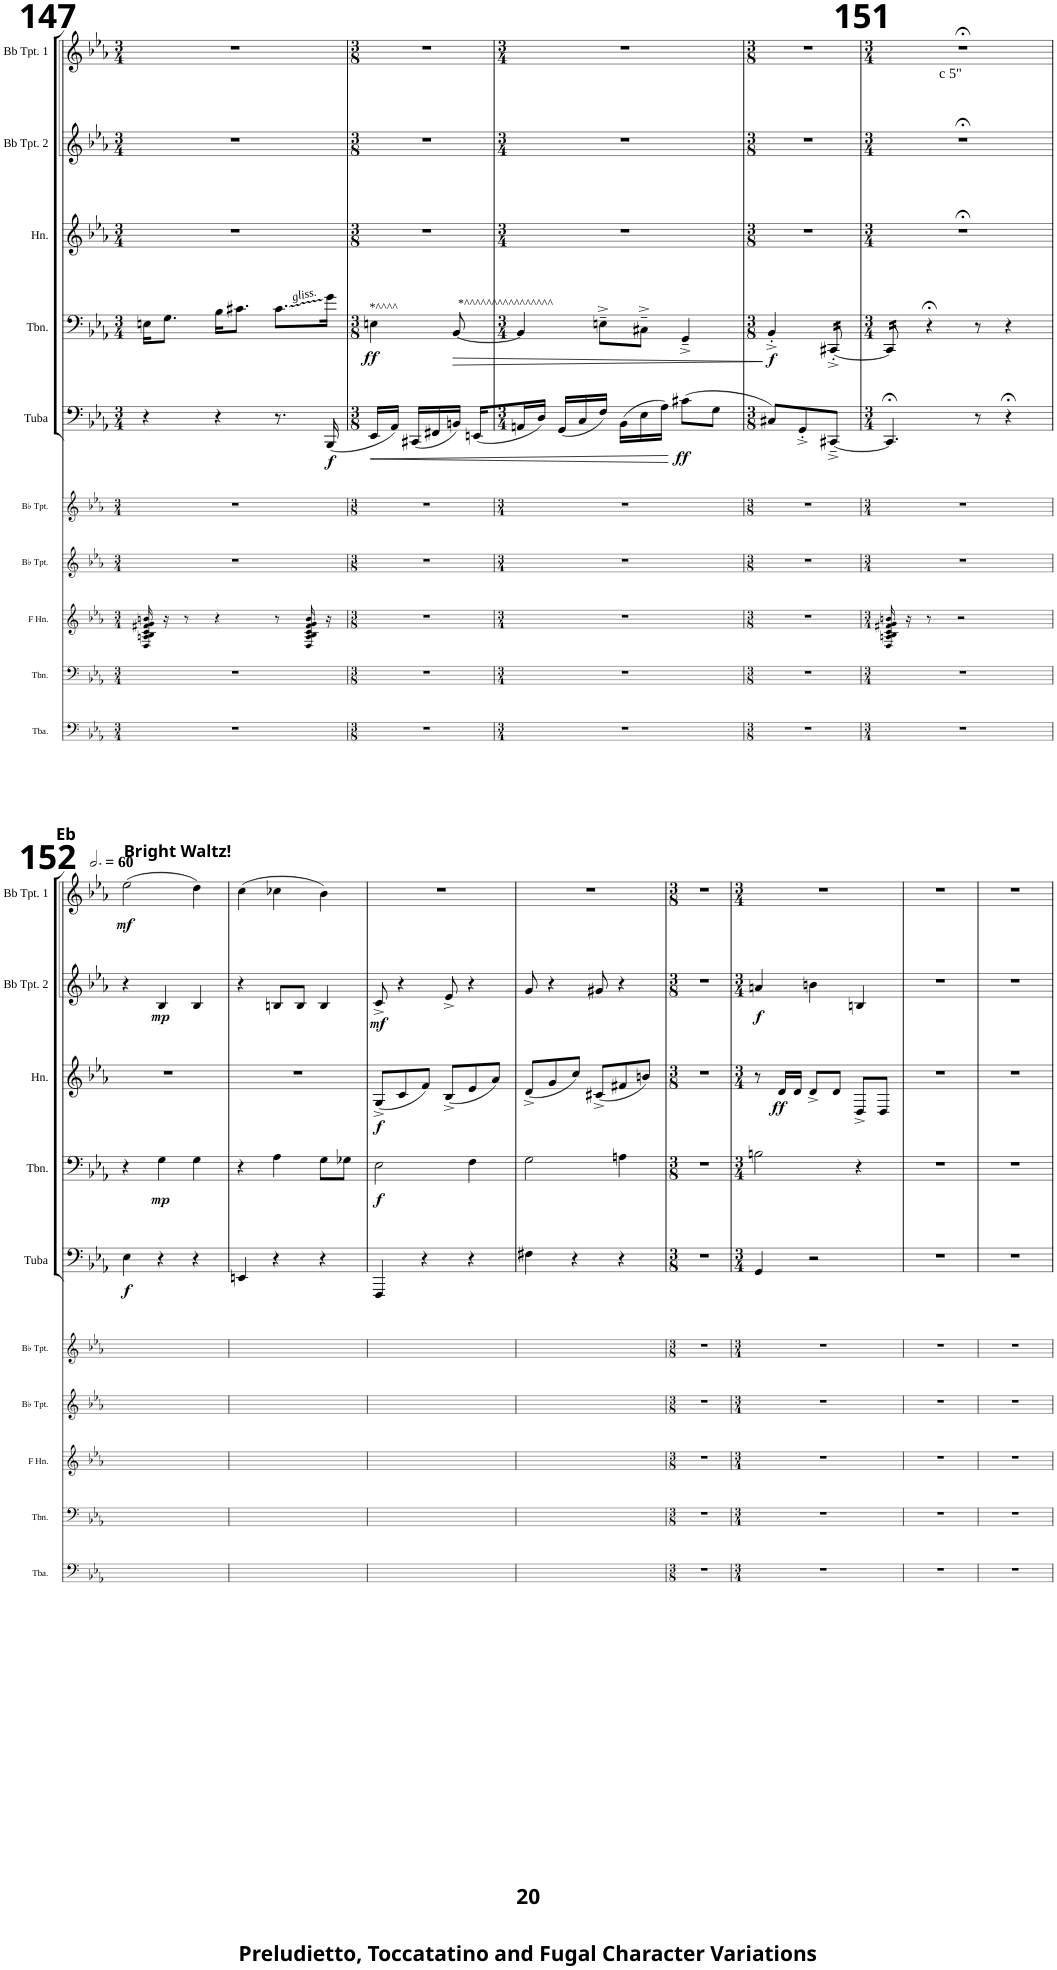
**kern	**kern	**kern	**kern	**kern	**kern	**dynam	**kern	**dynam	**kern	**dynam	**kern	**dynam	**kern	**dynam
*part10	*part9	*part8	*part7	*part6	*part5	*part5	*part4	*part4	*part3	*part3	*part2	*part2	*part1	*part1
*staff10	*staff9	*staff8	*staff7	*staff6	*staff5	*staff5	*staff4	*staff4	*staff3	*staff3	*staff2	*staff2	*staff1	*staff1
*I"Tuba	*I"Trombone	*I"Horn in F	*I"Bb Trumpet	*I"Bb Trumpet	*I"Tuba	*	*I"Trombone	*	*I"Horn in F	*	*I"Trumpet in Bb 2	*	*I"Trumpet in Bb 1	*
*I'Tba.	*I'Tbn.	*	*I'Bb Tpt.	*I'Bb Tpt.	*I'Tuba	*	*I'Tbn.	*	*I'Hn.	*	*	*	*	*
!!LO:PB:g=z
*clefF4	*clefF4	*clefG2	*clefG2	*clefG2	*clefF4	*	*clefF4	*	*clefF4	*	*clefG2	*	*clefG2	*
*	*	*ITrd4c7	*ITrd1c2	*ITrd1c2	*	*	*	*	*ITrd4c7	*	*ITrd1c2	*	*ITrd1c2	*
*k[b-e-a-]	*k[b-e-a-]	*k[b-e-a-]	*k[b-e-a-]	*k[b-e-a-]	*k[b-e-a-]	*	*k[b-e-a-]	*	*k[b-e-a-]	*	*k[b-e-a-]	*	*k[b-e-a-]	*
*M3/4	*M3/4	*M3/4	*M3/4	*M3/4	*M3/4	*	*M3/4	*	*M3/4	*	*M3/4	*	*M3/4	*
=147	=147	=147	=147	=147	=147	=147	=147	=147	=147	=147	=147	=147	=147	=147
2.r	2.r	16D/ 16An/ 16B-/ 16c/ 16f#X/ 16g/ 16bn/	2.r	2.r	4r	.	16En\KL	.	2.r	.	2.r	.	2.r	.
.	.	16r	.	.	.	.	8.G\J	.	.	.	.	.	.	.
.	.	8r	.	.	.	.	.	.	.	.	.	.	.	.
.	.	4r	.	.	4r	.	16B-\KL	.	.	.	.	.	.	.
.	.	.	.	.	.	.	8.c#X\J	.	.	.	.	.	.	.
.	.	8r	.	.	8.r	.	8.c#\L	.	.	.	.	.	.	.
.	.	16D/ 16A/ 16B-/ 16c/ 16f#/ 16g/ 16b/	.	.	.	.	.	.	.	.	.	.	.	.
!	!	!	!	!	!	!LO:DY:b	!	!	!	!	!	!	!	!
.	.	16r	.	.	(16BBB-/	f	16g\Jk	.	.	.	.	.	.	.
=148	=148	=148	=148	=148	=148	=148	=148	=148	=148	=148	=148	=148	=148	=148
*M3/8	*M3/8	*M3/8	*M3/8	*M3/8	*M3/8	*	*M3/8	*	*M3/8	*	*M3/8	*	*M3/8	*
!	!	!	!	!	!	!	!LO:TX:a:t=*^^^^	!	!	!	!	!	!	!
!	!	!	!	!	!	!LO:HP:b	!	!LO:DY:b	!	!	!	!	!	!
4.r	4.r	4.r	4.r	4.r	16EE-/LL	<	4En\	ff	4.r	.	4.r	.	4.r	.
.	.	.	.	.	16AA-/JJ)	.	.	.	.	.	.	.	.	.
.	.	.	.	.	(16CC#X/LL	.	.	.	.	.	.	.	.	.
.	.	.	.	.	16FF#X/	.	.	.	.	.	.	.	.	.
!	!	!	!	!	!	!	!LO:TX:a:t=*^^^^^^^^^^^^^^^^	!	!	!	!	!	!	!
!	!	!	!	!	!	!	!	!LO:HP:b	!	!	!	!	!	!
.	.	.	.	.	16BBn/JJ)	.	[8BB-/	>	.	.	.	.	.	.
.	.	.	.	.	(16EEn/LL	.	.	.	.	.	.	.	.	.
=149	=149	=149	=149	=149	=149	=149	=149	=149	=149	=149	=149	=149	=149	=149
*M3/4	*M3/4	*M3/4	*M3/4	*M3/4	*M3/4	*	*M3/4	*	*M3/4	*	*M3/4	*	*M3/4	*
2.r	2.r	2.r	2.r	2.r	16AAn/L	.	4BB-/]	.	2.r	.	2.r	.	2.r	.
.	.	.	.	.	16D/JJ)	.	.	.	.	.	.	.	.	.
.	.	.	.	.	(16GG/LL	.	.	.	.	.	.	.	.	.
.	.	.	.	.	16C/	.	.	.	.	.	.	.	.	.
.	.	.	.	.	16F/JJ)	.	8En~^\L	.	.	.	.	.	.	.
.	.	.	.	.	(16BB-\LL	.	.	.	.	.	.	.	.	.
.	.	.	.	.	16E-\	.	8C#X~^\J	.	.	.	.	.	.	.
.	.	.	.	.	16A-\JJ)	.	.	.	.	.	.	.	.	.
!	!	!	!	!	!	!LO:DY:n=1:b	!	!	!	!	!	!	!	!
.	.	.	.	.	(8c#X\L	[ ff	4GG~^/	.	.	.	.	.	.	.
.	.	.	.	.	8G\J	.	.	.	.	.	.	.	.	.
.	.	.	.	.	.	.	.	]	.	.	.	.	.	.
=150	=150	=150	=150	=150	=150	=150	=150	=150	=150	=150	=150	=150	=150	=150
*M3/8	*M3/8	*M3/8	*M3/8	*M3/8	*M3/8	*	*M3/8	*	*M3/8	*	*M3/8	*	*M3/8	*
!	!	!	!	!	!	!	!	!LO:DY:b	!	!	!	!	!	!
4.r	4.r	4.r	4.r	4.r	8C#X/L)	.	4BB-'^/	f	4.r	.	4.r	.	4.r	.
.	.	.	.	.	8GG'^/	.	.	.	.	.	.	.	.	.
*	*	*	*	*	*	*	*tremolo	*	*	*	*	*	*	*
.	.	.	.	.	[8CC#X~^/J	.	[32CC#X'^/	.	.	.	.	.	.	.
.	.	.	.	.	.	.	32CC#X'^/	.	.	.	.	.	.	.
.	.	.	.	.	.	.	32CC#X'^/	.	.	.	.	.	.	.
.	.	.	.	.	.	.	32CC#X'^/	.	.	.	.	.	.	.
=151	=151	=151	=151	=151	=151	=151	=151	=151	=151	=151	=151	=151	=151	=151
*M3/4	*M3/4	*M3/4	*M3/4	*M3/4	*M3/4	*	*M3/4	*	*M3/4	*	*M3/4	*	*M3/4	*
!	!	!	!	!	!	!	!	!	!	!	!	!	!LO:TX:a:t=c 5"	!
2.r	2.r	16D/ 16An/ 16B-/ 16c/ 16f#X/ 16g/ 16bn/	2.r	2.r	4.CC#;</]	.	32CC#/]	.	2.r;<	.	2.r;<	.	2.r;<	.
.	.	.	.	.	.	.	32CC#/	.	.	.	.	.	.	.
.	.	16r	.	.	.	.	32CC#/	.	.	.	.	.	.	.
.	.	.	.	.	.	.	32CC#/	.	.	.	.	.	.	.
*	*	*	*	*	*	*	*Xtremolo	*	*	*	*	*	*	*
.	.	8r	.	.	.	.	4r;<	.	.	.	.	.	.	.
.	.	2r	.	.	.	.	.	.	.	.	.	.	.	.
.	.	.	.	.	8r	.	8r	.	.	.	.	.	.	.
.	.	.	.	.	4r;<	.	4r	.	.	.	.	.	.	.
!!LO:LB:g=z
=152	=152	=152	=152	=152	=152	=152	=152	=152	=152	=152	=152	=152	=152	=152
*	*	*	*	*	*	*	*	*	*	*	*	*	*MM180	*
!	!	!	!	!	!	!	!	!	!	!	!	!	!LO:TX:a:B:t=Eb	!
!	!	!	!	!	!	!	!	!	!	!	!	!	!LO:TX:a:B:t=Bright Waltz!	!
!	!	!	!	!	!	!LO:DY:b	!	!	!	!	!	!	!	!LO:DY:b
2.ryy	2.ryy	2.ryy	2.ryy	2.ryy	4E-\	f	4r	.	2.r	.	4r	.	(2ee-\	mf
!	!	!	!	!	!	!	!	!LO:DY:b	!	!	!	!LO:DY:b	!	!
.	.	.	.	.	4r	.	4G\	mp	.	.	4B-/	mp	.	.
.	.	.	.	.	4r	.	4G\	.	.	.	4B-/	.	4dd\)	.
=153	=153	=153	=153	=153	=153	=153	=153	=153	=153	=153	=153	=153	=153	=153
2.ryy	2.ryy	2.ryy	2.ryy	2.ryy	4EEn/	.	4r	.	2.r	.	4r	.	(4cc\	.
.	.	.	.	.	4r	.	4A-\	.	.	.	8Bn/L	.	4cc-X\	.
.	.	.	.	.	.	.	.	.	.	.	8B/J	.	.	.
.	.	.	.	.	4r	.	8G\L	.	.	.	4B/	.	4b-\)	.
.	.	.	.	.	.	.	8G-X\J	.	.	.	.	.	.	.
=154	=154	=154	=154	=154	=154	=154	=154	=154	=154	=154	=154	=154	=154	=154
!	!	!	!	!	!	!	!	!LO:DY:b	!	!LO:DY:b	!	!LO:DY:b	!	!
2.ryy	2.ryy	2.ryy	2.ryy	2.ryy	4FFF/	.	2E-\	f	(8G^/L	f	8c^/	mf	2.r	.
.	.	.	.	.	.	.	.	.	8c/	.	4r	.	.	.
.	.	.	.	.	4r	.	.	.	8f/J)	.	.	.	.	.
.	.	.	.	.	.	.	.	.	(8B-^/L	.	8e-^/	.	.	.
.	.	.	.	.	4r	.	4F\	.	8e-/	.	4r	.	.	.
.	.	.	.	.	.	.	.	.	8a-/J)	.	.	.	.	.
=155	=155	=155	=155	=155	=155	=155	=155	=155	=155	=155	=155	=155	=155	=155
2.ryy	2.ryy	2.ryy	2.ryy	2.ryy	4F#X\	.	2G\	.	(8d^/L	.	8g/	.	2.r	.
.	.	.	.	.	.	.	.	.	8g/	.	4r	.	.	.
.	.	.	.	.	4r	.	.	.	8cc/J)	.	.	.	.	.
.	.	.	.	.	.	.	.	.	(8c#X^/L	.	8g#X/	.	.	.
.	.	.	.	.	4r	.	4An\	.	8f#X/	.	4r	.	.	.
.	.	.	.	.	.	.	.	.	8bn/J)	.	.	.	.	.
=156	=156	=156	=156	=156	=156	=156	=156	=156	=156	=156	=156	=156	=156	=156
*M3/8	*M3/8	*M3/8	*M3/8	*M3/8	*M3/8	*	*M3/8	*	*M3/8	*	*M3/8	*	*M3/8	*
4.r	4.r	4.r	4.r	4.r	4.r	.	4.r	.	4.r	.	4.r	.	4.r	.
=157	=157	=157	=157	=157	=157	=157	=157	=157	=157	=157	=157	=157	=157	=157
*M3/4	*M3/4	*M3/4	*M3/4	*M3/4	*M3/4	*	*M3/4	*	*M3/4	*	*M3/4	*	*M3/4	*
!	!	!	!	!	!	!	!	!	!	!	!	!LO:DY:b	!	!
2.r	2.r	2.r	2.r	2.r	4GG/	.	2Bn\	.	8r	.	4an/	f	2.r	.
!	!	!	!	!	!	!	!	!	!	!LO:DY:b	!	!	!	!
.	.	.	.	.	.	.	.	.	16d/LL	ff	.	.	.	.
.	.	.	.	.	.	.	.	.	16d/JJ	.	.	.	.	.
.	.	.	.	.	2r	.	.	.	8d^/L	.	4bn\	.	.	.
.	.	.	.	.	.	.	.	.	8d/J	.	.	.	.	.
.	.	.	.	.	.	.	4r	.	8D^/L	.	4Bn/	.	.	.
.	.	.	.	.	.	.	.	.	8D/J	.	.	.	.	.
=158	=158	=158	=158	=158	=158	=158	=158	=158	=158	=158	=158	=158	=158	=158
2.r	2.r	2.r	2.r	2.r	2.r	.	2.r	.	2.r	.	2.r	.	2.r	.
=159	=159	=159	=159	=159	=159	=159	=159	=159	=159	=159	=159	=159	=159	=159
2.r	2.r	2.r	2.r	2.r	2.r	.	2.r	.	2.r	.	2.r	.	2.r	.
=	=	=	=	=	=	=	=	=	=	=	=	=	=	=
*-	*-	*-	*-	*-	*-	*-	*-	*-	*-	*-	*-	*-	*-	*-
